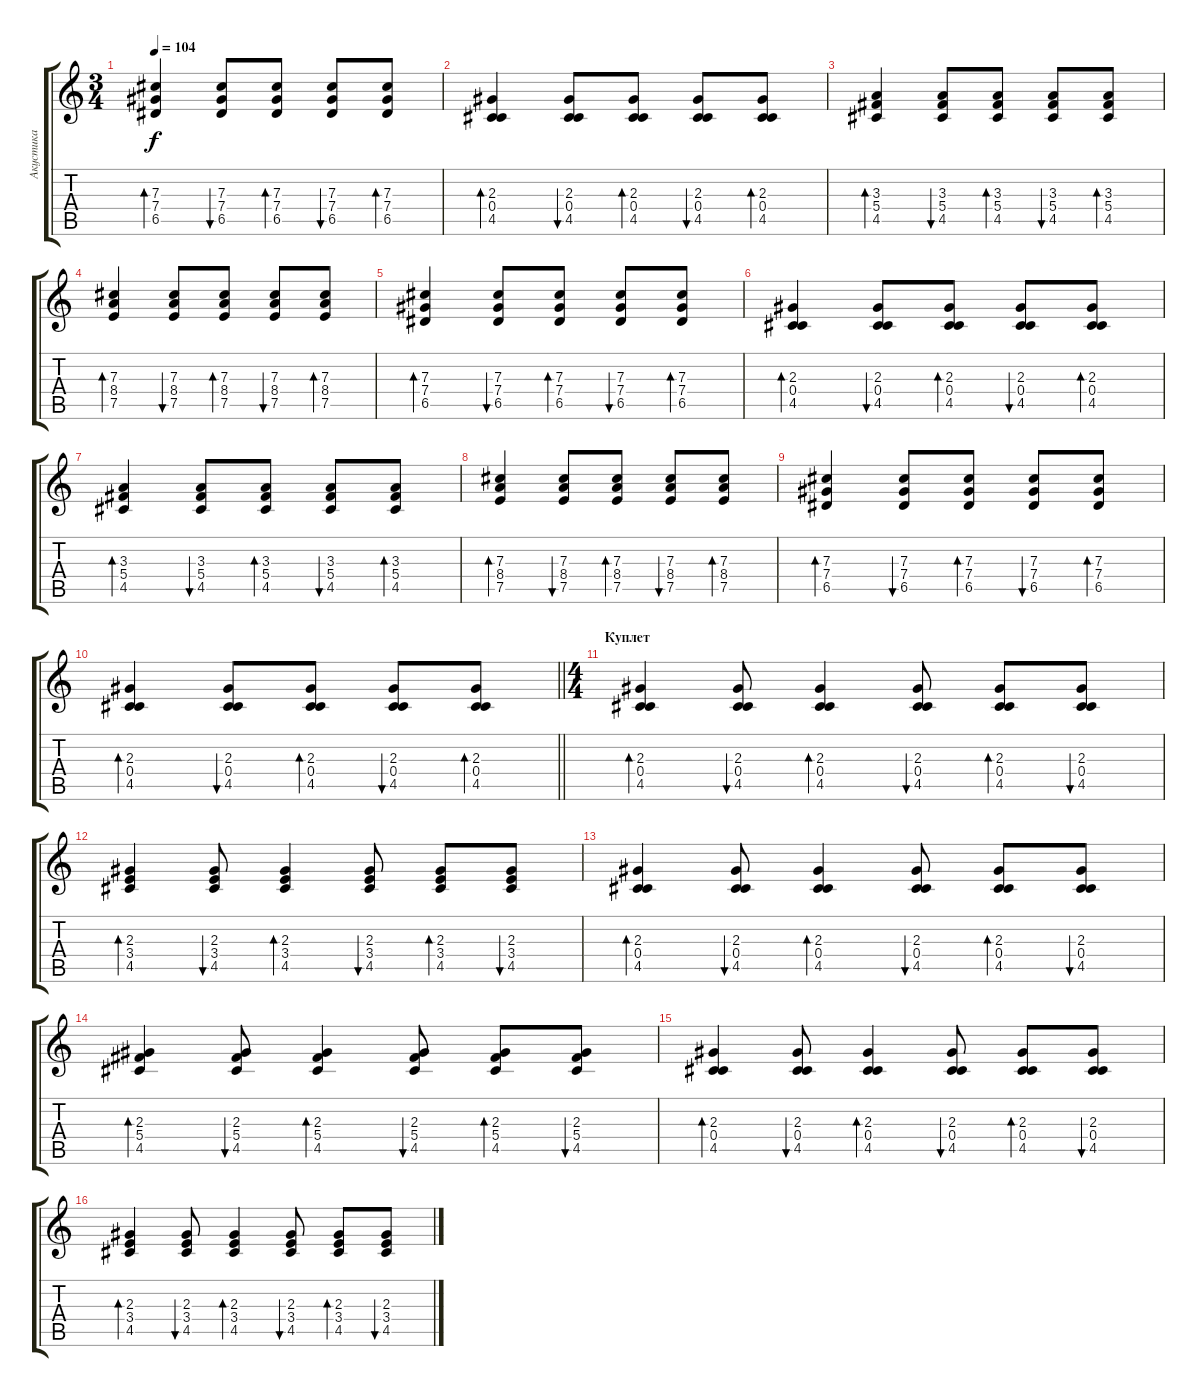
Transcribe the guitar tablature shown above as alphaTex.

\track ("Акустика" "Акустика") {instrument acousticguitarsteel}
\staff {score tabs}
\tuning (E4 B3 Gb3 Db3 A2 E2) {hide}
\ts (3 4)
\tempo 104
\clef g2
\ks c
(7.3 7.4 6.5).4{bd 60 dy f} (7.3 7.4 6.5).8{bu 60} (7.3 7.4 6.5).8{bd 60} (7.3 7.4 6.5).8{bu 60} (7.3 7.4 6.5).8{bd 60} |
(2.3 0.4 4.5).4{bd 60} (2.3 0.4 4.5).8{bu 60} (2.3 0.4 4.5).8{bd 60} (2.3 0.4 4.5).8{bu 60} (2.3 0.4 4.5).8{bd 60} |
(3.3 5.4 4.5).4{bd 60} (3.3 5.4 4.5).8{bu 60} (3.3 5.4 4.5).8{bd 60} (3.3 5.4 4.5).8{bu 60} (3.3 5.4 4.5).8{bd 60} |
(7.3 8.4 7.5).4{bd 60} (7.3 8.4 7.5).8{bu 60} (7.3 8.4 7.5).8{bd 60} (7.3 8.4 7.5).8{bu 60} (7.3 8.4 7.5).8{bd 60} |
(7.3 7.4 6.5).4{bd 60} (7.3 7.4 6.5).8{bu 60} (7.3 7.4 6.5).8{bd 60} (7.3 7.4 6.5).8{bu 60} (7.3 7.4 6.5).8{bd 60} |
(2.3 0.4 4.5).4{bd 60} (2.3 0.4 4.5).8{bu 60} (2.3 0.4 4.5).8{bd 60} (2.3 0.4 4.5).8{bu 60} (2.3 0.4 4.5).8{bd 60} |
(3.3 5.4 4.5).4{bd 60} (3.3 5.4 4.5).8{bu 60} (3.3 5.4 4.5).8{bd 60} (3.3 5.4 4.5).8{bu 60} (3.3 5.4 4.5).8{bd 60} |
(7.3 8.4 7.5).4{bd 60} (7.3 8.4 7.5).8{bu 60} (7.3 8.4 7.5).8{bd 60} (7.3 8.4 7.5).8{bu 60} (7.3 8.4 7.5).8{bd 60} |
(7.3 7.4 6.5).4{bd 60} (7.3 7.4 6.5).8{bu 60} (7.3 7.4 6.5).8{bd 60} (7.3 7.4 6.5).8{bu 60} (7.3 7.4 6.5).8{bd 60} |
\barLineRight lightlight
(2.3 0.4 4.5).4{bd 60} (2.3 0.4 4.5).8{bu 60} (2.3 0.4 4.5).8{bd 60} (2.3 0.4 4.5).8{bu 60} (2.3 0.4 4.5).8{bd 60} |
\ts (4 4)
\section ("" "Куплет")
(2.3 0.4 4.5).4{bd 60} (2.3 0.4 4.5).8{bu 60} (2.3 0.4 4.5).4{bd 60} (2.3 0.4 4.5).8{bu 60} (2.3 0.4 4.5).8{bd 60} (2.3 0.4 4.5).8{bu 60} |
(2.3 3.4 4.5).4{bd 60} (2.3 3.4 4.5).8{bu 60} (2.3 3.4 4.5).4{bd 60} (2.3 3.4 4.5).8{bu 60} (2.3 3.4 4.5).8{bd 60} (2.3 3.4 4.5).8{bu 60} |
(2.3 0.4 4.5).4{bd 60} (2.3 0.4 4.5).8{bu 60} (2.3 0.4 4.5).4{bd 60} (2.3 0.4 4.5).8{bu 60} (2.3 0.4 4.5).8{bd 60} (2.3 0.4 4.5).8{bu 60} |
(2.3 5.4 4.5).4{bd 60} (2.3 5.4 4.5).8{bu 60} (2.3 5.4 4.5).4{bd 60} (2.3 5.4 4.5).8{bu 60} (2.3 5.4 4.5).8{bd 60} (2.3 5.4 4.5).8{bu 60} |
(2.3 0.4 4.5).4{bd 60} (2.3 0.4 4.5).8{bu 60} (2.3 0.4 4.5).4{bd 60} (2.3 0.4 4.5).8{bu 60} (2.3 0.4 4.5).8{bd 60} (2.3 0.4 4.5).8{bu 60} |
(2.3 3.4 4.5).4{bd 60} (2.3 3.4 4.5).8{bu 60} (2.3 3.4 4.5).4{bd 60} (2.3 3.4 4.5).8{bu 60} (2.3 3.4 4.5).8{bd 60} (2.3 3.4 4.5).8{bu 60}
